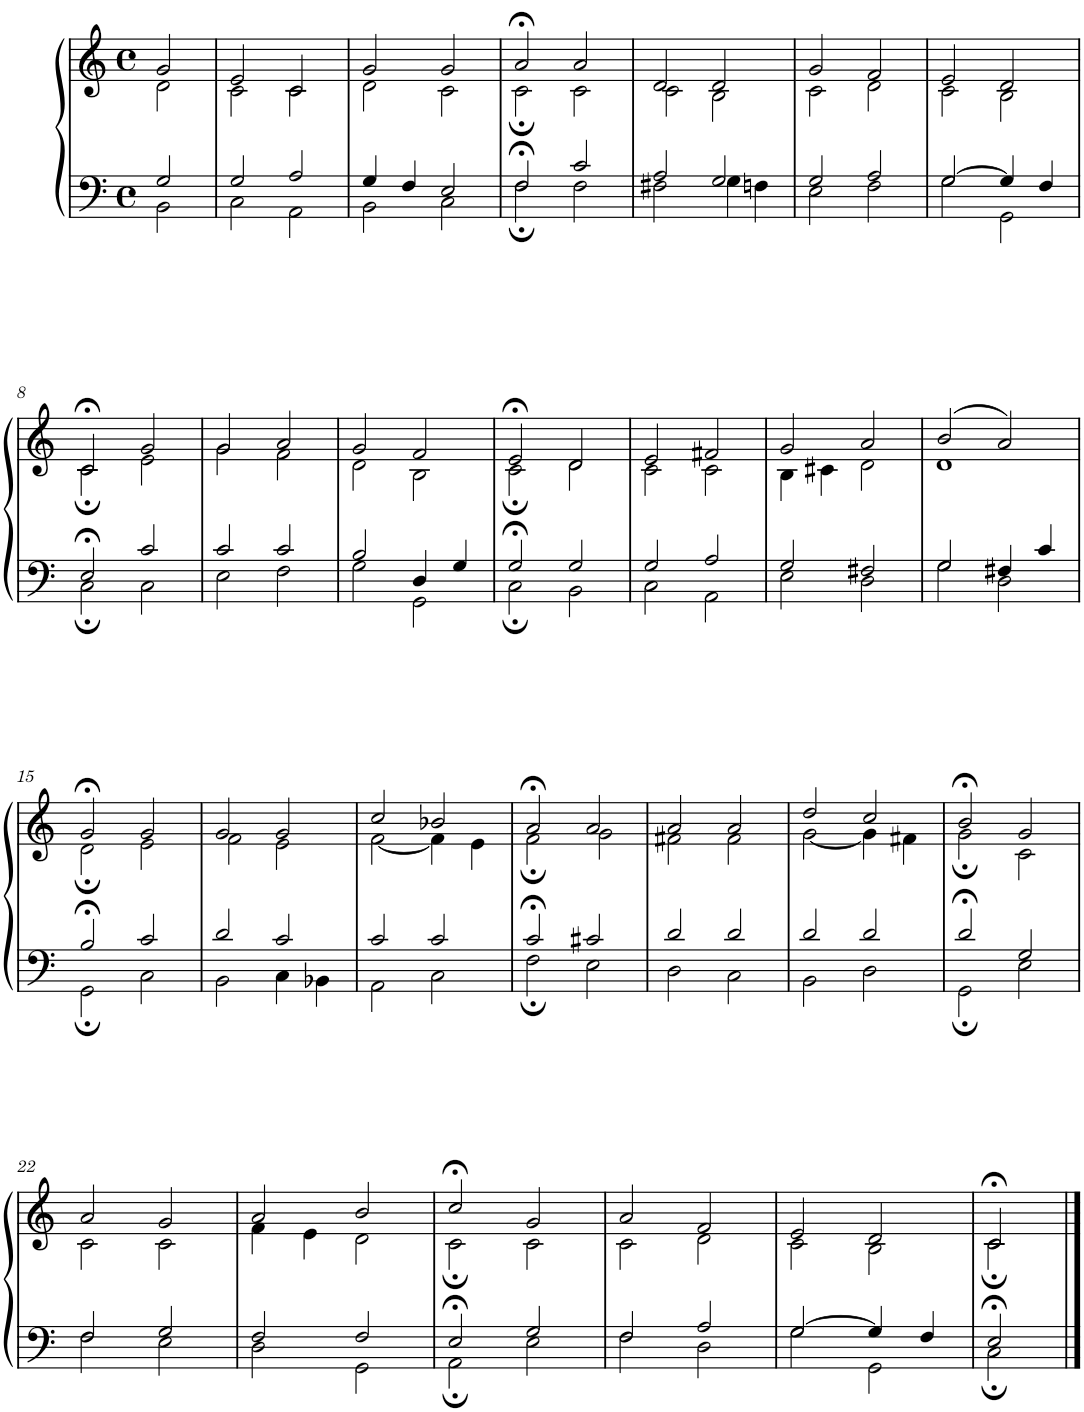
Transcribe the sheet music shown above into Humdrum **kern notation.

**kern	**kern
*part1	*part1
*staff2	*staff1
*I"Piano	*
*I'Pno.	*
*clefF4	*clefG2
*k[]	*k[]
*M4/4	*M4/4
*met(c)	*met(c)
=1	=1
*^	*^
2G/	2BB\	2g/	2d\
=2	=2	=2	=2
2G/	2C\	2e/	2c\
2A/	2AA\	2c/	2c\
=3	=3	=3	=3
4G/	2BB\	2g/	2d\
4F/	.	.	.
2E/	2C\	2g/	2c\
=4	=4	=4	=4
2F;</	2F;\	2a;</	2c;\
2c/	2F\	2a/	2c\
=5	=5	=5	=5
2A/	2F#X\	2d/	2c\
2G/	4G\	2d/	2B\
.	4Fn\	.	.
=6	=6	=6	=6
2G/	2E\	2g/	2c\
2A/	2F\	2f/	2d\
=7	=7	=7	=7
[2G/	2G\	2e/	2c\
4G/]	2GG\	2d/	2B\
4F/	.	.	.
!!LO:LB:g=z	!!
=8	=8	=8	=8
2E;</	2C;\	2c;</	2c;\
2c/	2C\	2g/	2e\
=9	=9	=9	=9
2c/	2E\	2g/	2g\
2c/	2F\	2a/	2f\
=10	=10	=10	=10
2B/	2G\	2g/	2d\
4D/	2GG\	2f/	2B\
4G/	.	.	.
=11	=11	=11	=11
2G;</	2C;\	2e;</	2c;\
2G/	2BB\	2d/	2d\
=12	=12	=12	=12
2G/	2C\	2e/	2c\
2A/	2AA\	2f#X/	2c\
=13	=13	=13	=13
2G/	2E\	2g/	4B\
.	.	.	4c#X\
2F#X/	2D\	2a/	2d\
=14	=14	=14	=14
2G/	2G\	(2b/	1d
4F#X/	2D\	2a/)	.
4c/	.	.	.
!!LO:LB:g=z	!!
=15	=15	=15	=15
2B;</	2GG;\	2g;</	2d;\
2c/	2C\	2g/	2e\
=16	=16	=16	=16
2d/	2BB\	2g/	2f\
2c/	4C\	2g/	2e\
.	4BB-X\	.	.
=17	=17	=17	=17
2c/	2AA\	2cc/	[2f\
2c/	2C\	2b-X/	4f\]
.	.	.	4e\
=18	=18	=18	=18
2c;</	2F;\	2a;</	2f;\
2c#X/	2E\	2a/	2g\
=19	=19	=19	=19
2d/	2D\	2a/	2f#X\
2d/	2C\	2a/	2f#\
=20	=20	=20	=20
2d/	2BB\	2dd/	[2g\
2d/	2D\	2cc/	4g\]
.	.	.	4f#X\
=21	=21	=21	=21
2d;</	2GG;\	2b;</	2g;\
2G/	2E\	2g/	2c\
!!LO:LB:g=z	!!
=22	=22	=22	=22
2F/	2F\	2a/	2c\
2G/	2E\	2g/	2c\
=23	=23	=23	=23
2F/	2D\	2a/	4f\
.	.	.	4e\
2F/	2GG\	2b/	2d\
=24	=24	=24	=24
2E;</	2AA;\	2cc;</	2c;\
2G/	2E\	2g/	2c\
=25	=25	=25	=25
2F/	2F\	2a/	2c\
2A/	2D\	2f/	2d\
=26	=26	=26	=26
[2G/	2G\	2e/	2c\
4G/]	2GG\	2d/	2B\
4F/	.	.	.
=27	=27	=27	=27
2E;</	2C;\	2c;</	2c;\
*v	*v	*	*
*	*v	*v
==	==
*-	*-
